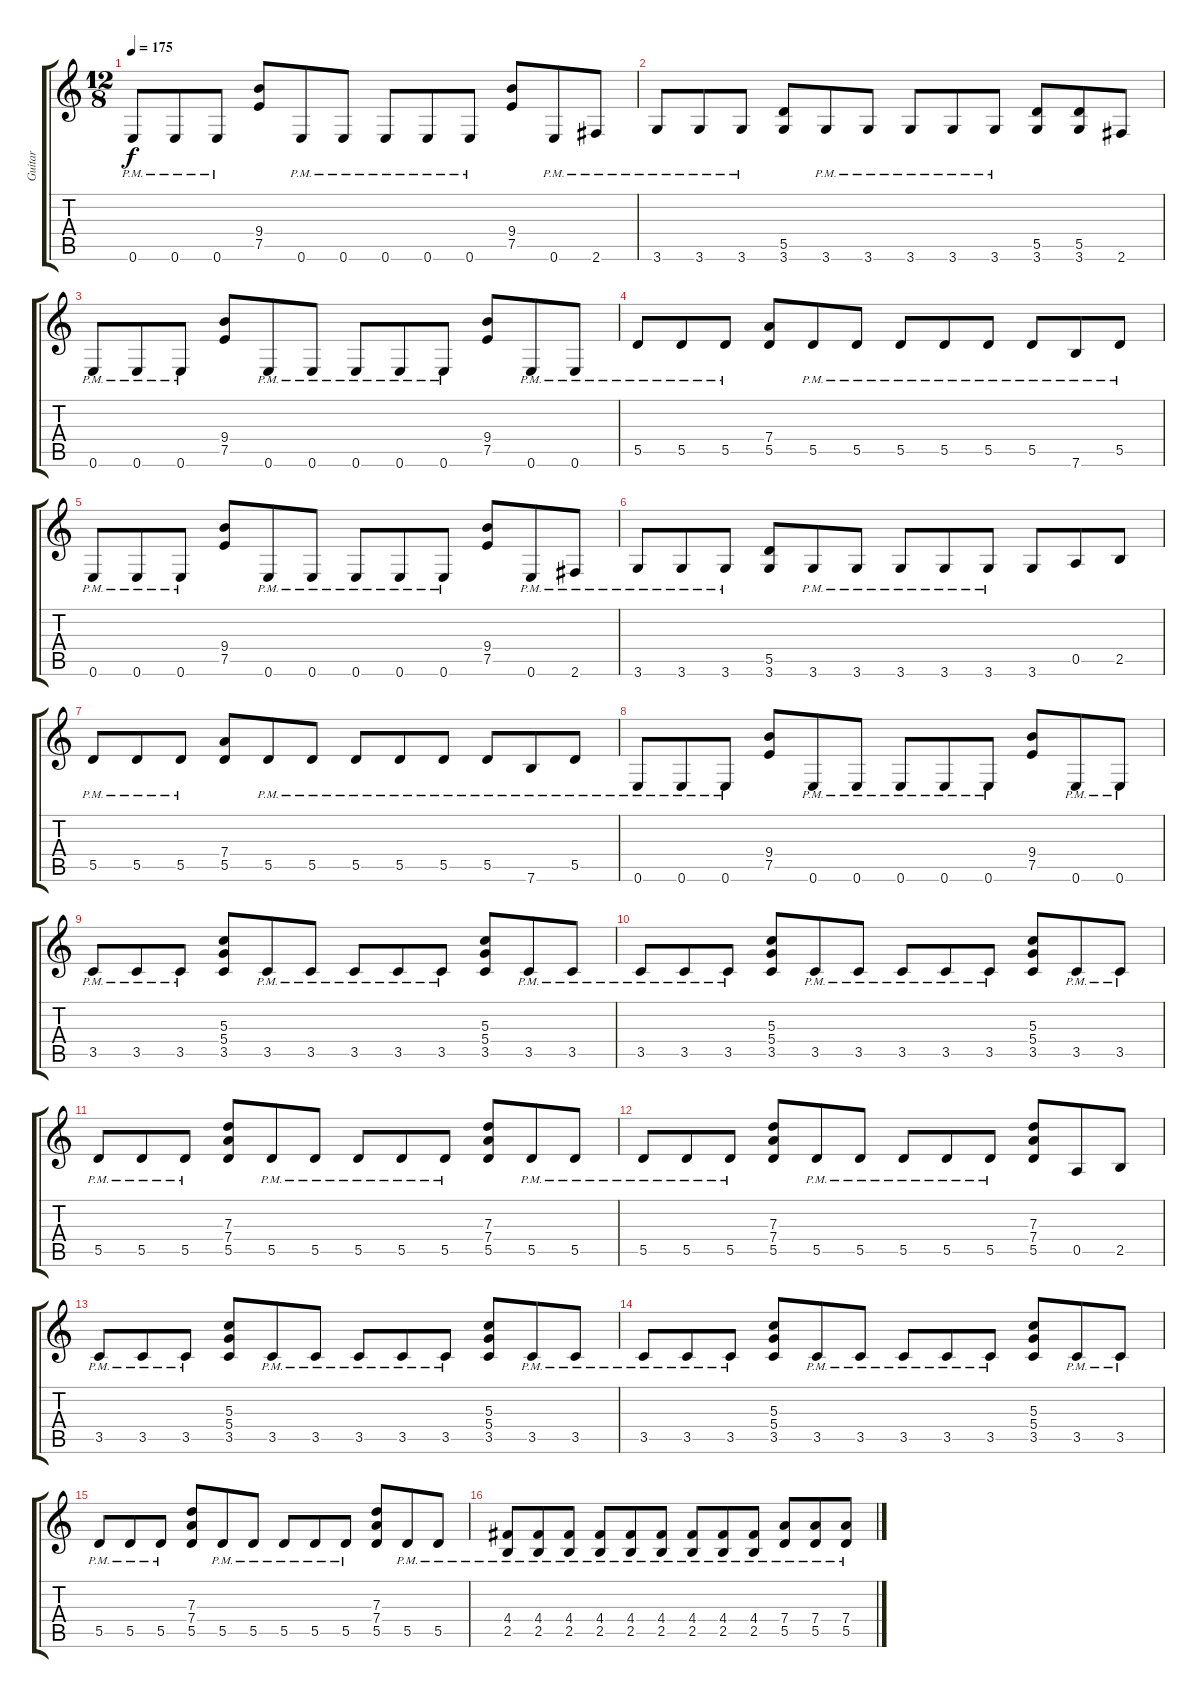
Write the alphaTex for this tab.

\track ("Guitar" "Guitar") {instrument distortionguitar}
\staff {score tabs}
\tuning (E4 B3 G3 D3 A2 E2) {hide}
\ts (12 8)
\tempo 175
\clef g2
\ks c
0.6{pm}.8{dy f} 0.6{pm}.8 0.6{pm}.8 (9.4 7.5).8 0.6{pm}.8 0.6{pm}.8 0.6{pm}.8 0.6{pm}.8 0.6{pm}.8 (9.4 7.5).8 0.6{pm}.8 2.6{pm}.8 |
3.6{pm}.8 3.6{pm}.8 3.6{pm}.8 (5.5 3.6).8 3.6{pm}.8 3.6{pm}.8 3.6{pm}.8 3.6{pm}.8 3.6{pm}.8 (5.5 3.6).8 (5.5 3.6).8 2.6.8 |
0.6{pm}.8 0.6{pm}.8 0.6{pm}.8 (9.4 7.5).8 0.6{pm}.8 0.6{pm}.8 0.6{pm}.8 0.6{pm}.8 0.6{pm}.8 (9.4 7.5).8 0.6{pm}.8 0.6{pm}.8 |
5.5{pm}.8 5.5{pm}.8 5.5{pm}.8 (7.4 5.5).8 5.5{pm}.8 5.5{pm}.8 5.5{pm}.8 5.5{pm}.8 5.5{pm}.8 5.5{pm}.8 7.6{pm}.8 5.5{pm}.8 |
0.6{pm}.8 0.6{pm}.8 0.6{pm}.8 (9.4 7.5).8 0.6{pm}.8 0.6{pm}.8 0.6{pm}.8 0.6{pm}.8 0.6{pm}.8 (9.4 7.5).8 0.6{pm}.8 2.6{pm}.8 |
3.6{pm}.8 3.6{pm}.8 3.6{pm}.8 (5.5 3.6).8 3.6{pm}.8 3.6{pm}.8 3.6{pm}.8 3.6{pm}.8 3.6{pm}.8 3.6.8 0.5.8 2.5.8 |
5.5{pm}.8 5.5{pm}.8 5.5{pm}.8 (7.4 5.5).8 5.5{pm}.8 5.5{pm}.8 5.5{pm}.8 5.5{pm}.8 5.5{pm}.8 5.5{pm}.8 7.6{pm}.8 5.5{pm}.8 |
0.6{pm}.8 0.6{pm}.8 0.6{pm}.8 (9.4 7.5).8 0.6{pm}.8 0.6{pm}.8 0.6{pm}.8 0.6{pm}.8 0.6{pm}.8 (9.4 7.5).8 0.6{pm}.8 0.6{pm}.8 |
3.5{pm}.8 3.5{pm}.8 3.5{pm}.8 (5.3 5.4 3.5).8 3.5{pm}.8 3.5{pm}.8 3.5{pm}.8 3.5{pm}.8 3.5{pm}.8 (5.3 5.4 3.5).8 3.5{pm}.8 3.5{pm}.8 |
3.5{pm}.8 3.5{pm}.8 3.5{pm}.8 (5.3 5.4 3.5).8 3.5{pm}.8 3.5{pm}.8 3.5{pm}.8 3.5{pm}.8 3.5{pm}.8 (5.3 5.4 3.5).8 3.5{pm}.8 3.5{pm}.8 |
5.5{pm}.8 5.5{pm}.8 5.5{pm}.8 (7.3 7.4 5.5).8 5.5{pm}.8 5.5{pm}.8 5.5{pm}.8 5.5{pm}.8 5.5{pm}.8 (7.3 7.4 5.5).8 5.5{pm}.8 5.5{pm}.8 |
5.5{pm}.8 5.5{pm}.8 5.5{pm}.8 (7.3 7.4 5.5).8 5.5{pm}.8 5.5{pm}.8 5.5{pm}.8 5.5{pm}.8 5.5{pm}.8 (7.3 7.4 5.5).8 0.5.8 2.5.8 |
3.5{pm}.8 3.5{pm}.8 3.5{pm}.8 (5.3 5.4 3.5).8 3.5{pm}.8 3.5{pm}.8 3.5{pm}.8 3.5{pm}.8 3.5{pm}.8 (5.3 5.4 3.5).8 3.5{pm}.8 3.5{pm}.8 |
3.5{pm}.8 3.5{pm}.8 3.5{pm}.8 (5.3 5.4 3.5).8 3.5{pm}.8 3.5{pm}.8 3.5{pm}.8 3.5{pm}.8 3.5{pm}.8 (5.3 5.4 3.5).8 3.5{pm}.8 3.5{pm}.8 |
5.5{pm}.8 5.5{pm}.8 5.5{pm}.8 (7.3 7.4 5.5).8 5.5{pm}.8 5.5{pm}.8 5.5{pm}.8 5.5{pm}.8 5.5{pm}.8 (7.3 7.4 5.5).8 5.5{pm}.8 5.5{pm}.8 |
(4.4{pm} 2.5{pm}).8 (4.4{pm} 2.5{pm}).8 (4.4{pm} 2.5{pm}).8 (4.4{pm} 2.5{pm}).8 (4.4{pm} 2.5{pm}).8 (4.4{pm} 2.5{pm}).8 (4.4{pm} 2.5{pm}).8 (4.4{pm} 2.5{pm}).8 (4.4{pm} 2.5{pm}).8 (7.4{pm} 5.5{pm}).8 (7.4{pm} 5.5{pm}).8 (7.4{pm} 5.5{pm}).8
